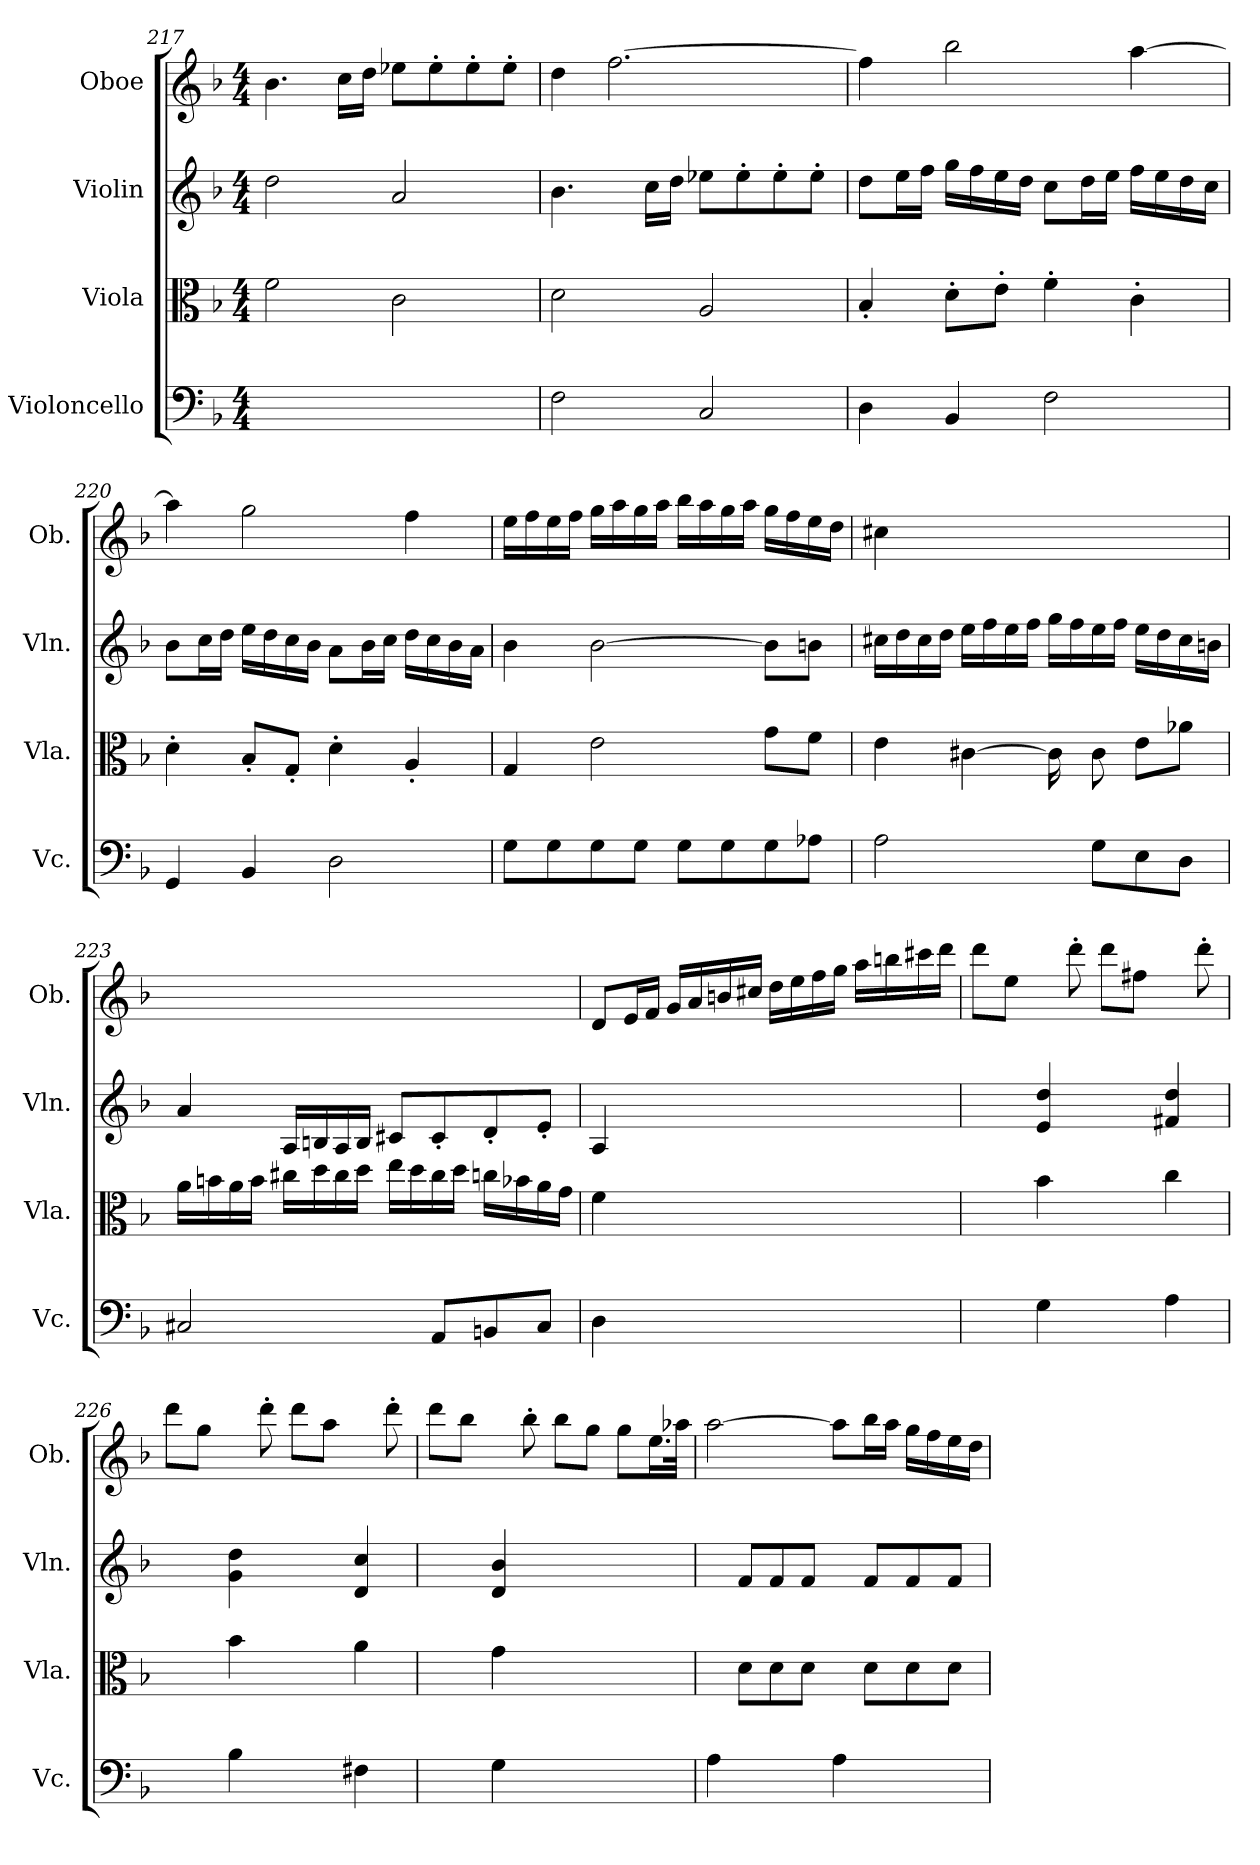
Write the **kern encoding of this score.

**kern	**kern	**kern	**kern
*part4	*part3	*part2	*part1
*staff4	*staff3	*staff2	*staff1
*I"Violoncello	*I"Viola	*I"Violin	*I"Oboe
*I'Vc.	*I'Vla.	*I'Vln.	*I'Ob.
*clefF4	*clefC3	*clefG2	*clefG2
*k[b-]	*k[b-]	*k[b-]	*k[b-]
*M4/4	*M4/4	*M4/4	*M4/4
=217	=217	=217	=217
1ryy	2f\	2dd\	4.b-\
.	.	.	16cc\LL
.	.	.	16dd\JJ
.	2c\	2a/	8ee-X\L
.	.	.	8ee-'\
.	.	.	8ee-'\
.	.	.	8ee-'\J
=218	=218	=218	=218
2F\	2d\	4.b-\	4dd\
.	.	.	[2.ff\
.	.	16cc\LL	.
.	.	16dd\JJ	.
2C/	2A/	8ee-X\L	.
.	.	8ee-'\	.
.	.	8ee-'\	.
.	.	8ee-'\J	.
!!LO:PB:g=z
=219	=219	=219	=219
4D\	4B-'/	8dd\L	4ff\]
.	.	16ee\L	.
.	.	16ff\JJ	.
4BB-/	8d'\L	16gg\LL	2bb-\
.	.	16ff\	.
.	8e'\J	16ee\	.
.	.	16dd\JJ	.
2F\	4f'\	8cc\L	.
.	.	16dd\L	.
.	.	16ee\JJ	.
.	4c'\	16ff\LL	[4aa\
.	.	16ee\	.
.	.	16dd\	.
.	.	16cc\JJ	.
=220	=220	=220	=220
4GG/	4d'\	8b-\L	4aa\]
.	.	16cc\L	.
.	.	16dd\JJ	.
4BB-/	8B-'/L	16ee\LL	2gg\
.	.	16dd\	.
.	8G'/J	16cc\	.
.	.	16b-\JJ	.
2D\	4d'\	8a\L	.
.	.	16b-\L	.
.	.	16cc\JJ	.
.	4A'/	16dd\LL	4ff\
.	.	16cc\	.
.	.	16b-\	.
.	.	16a\JJ	.
=221	=221	=221	=221
8G\L	4G/	4b-\	16ee\LL
.	.	.	16ff\
8G\	.	.	16ee\
.	.	.	16ff\JJ
8G\	2e\	[2b-\	16gg\LL
.	.	.	16aa\
8G\J	.	.	16gg\
.	.	.	16aa\JJ
8G\L	.	.	16bb-\LL
.	.	.	16aa\
8G\	.	.	16gg\
.	.	.	16aa\JJ
8G\	8g\L	8b-\L]	16gg\LL
.	.	.	16ff\
8A-X\J	8f\J	8bn\J	16ee\
.	.	.	16dd\JJ
!!LO:LB:g=z
=222	=222	=222	=222
2A\	4e\	16cc#X\LL	4cc#X\
.	.	16dd\	.
.	.	16cc#\	.
.	.	16dd\JJ	.
.	[4c#X\	16ee\LL	4ryy
.	.	16ff\	.
.	.	16ee\	.
.	.	16ff\JJ	.
8ryy	16c#\]	16gg\LL	2ryy
.	16ryy	16ff\	.
8G\L	8c#\	16ee\	.
.	.	16ff\JJ	.
8E\	8e\L	16ee\LL	.
.	.	16dd\	.
8D\J	8a-X\J	16cc#\	.
.	.	16bn\JJ	.
=223	=223	=223	=223
2C#X/	16a\LL	4a/	1ryy
.	16bn\	.	.
.	16a\	.	.
.	16b\JJ	.	.
.	16cc#X\LL	16A/LL	.
.	16dd\	16Bn/	.
.	16cc#\	16A/	.
.	16dd\JJ	16B/JJ	.
8ryy	16ee\LL	8c#X/L	.
.	16dd\	.	.
8AA/L	16cc#\	8c#'/	.
.	16dd\JJ	.	.
8BBn/	16ccn\LL	8d'/	.
.	16b-X\	.	.
8C#/J	16a\	8e'/J	.
.	16g\JJ	.	.
!!LO:LB:g=z
=224	=224	=224	=224
4D\	4f\	4A/	8d/L
.	.	.	16e/L
.	.	.	16f/JJ
4ryy	4ryy	4ryy	16g/LL
.	.	.	16a/
.	.	.	16bn/
.	.	.	16cc#X/JJ
2ryy	2ryy	2ryy	16dd\LL
.	.	.	16ee\
.	.	.	16ff\
.	.	.	16gg\JJ
.	.	.	16aa\LL
.	.	.	16bbn\
.	.	.	16ccc#X\
.	.	.	16ddd\JJ
=225	=225	=225	=225
4ryy	4ryy	4ryy	8ddd\L
.	.	.	8ee\J
4G\	4b-\	4e/ 4dd/	8ryy
.	.	.	8ddd'\
4ryy	4ryy	4ryy	8ddd\L
.	.	.	8ff#X\J
4A\	4cc\	4f#X/ 4dd/	8ryy
.	.	.	8ddd'\
=226	=226	=226	=226
4ryy	4ryy	4ryy	8ddd\L
.	.	.	8gg\J
4B-\	4b-\	4g\ 4dd\	8ryy
.	.	.	8ddd'\
4ryy	4ryy	4ryy	8ddd\L
.	.	.	8aa\J
4F#X\	4a\	4d/ 4cc/	8ryy
.	.	.	8ddd'\
!!LO:PB:g=z
=227	=227	=227	=227
4ryy	4ryy	4ryy	8ddd\L
.	.	.	8bb-\J
4G\	4g\	4d/ 4b-/	8ryy
.	.	.	8bb-'\
2ryy	2ryy	2ryy	8bb-\L
.	.	.	8gg\J
.	.	.	8gg\L
.	.	.	16.ee\L
.	.	.	32aa-X\JJk
=228	=228	=228	=228
4A\	8ryy	8ryy	[2aa\
.	8d\L	8f/L	.
4ryy	8d\	8f/	.
.	8d\J	8f/J	.
4A\	8ryy	8ryy	8aa\L]
.	8d\L	8f/L	16bb-\L
.	.	.	16aa\JJ
4ryy	8d\	8f/	16gg\LL
.	.	.	16ff\
.	8d\J	8f/J	16ee\
.	.	.	16dd\JJ
=	=	=	=
*-	*-	*-	*-
